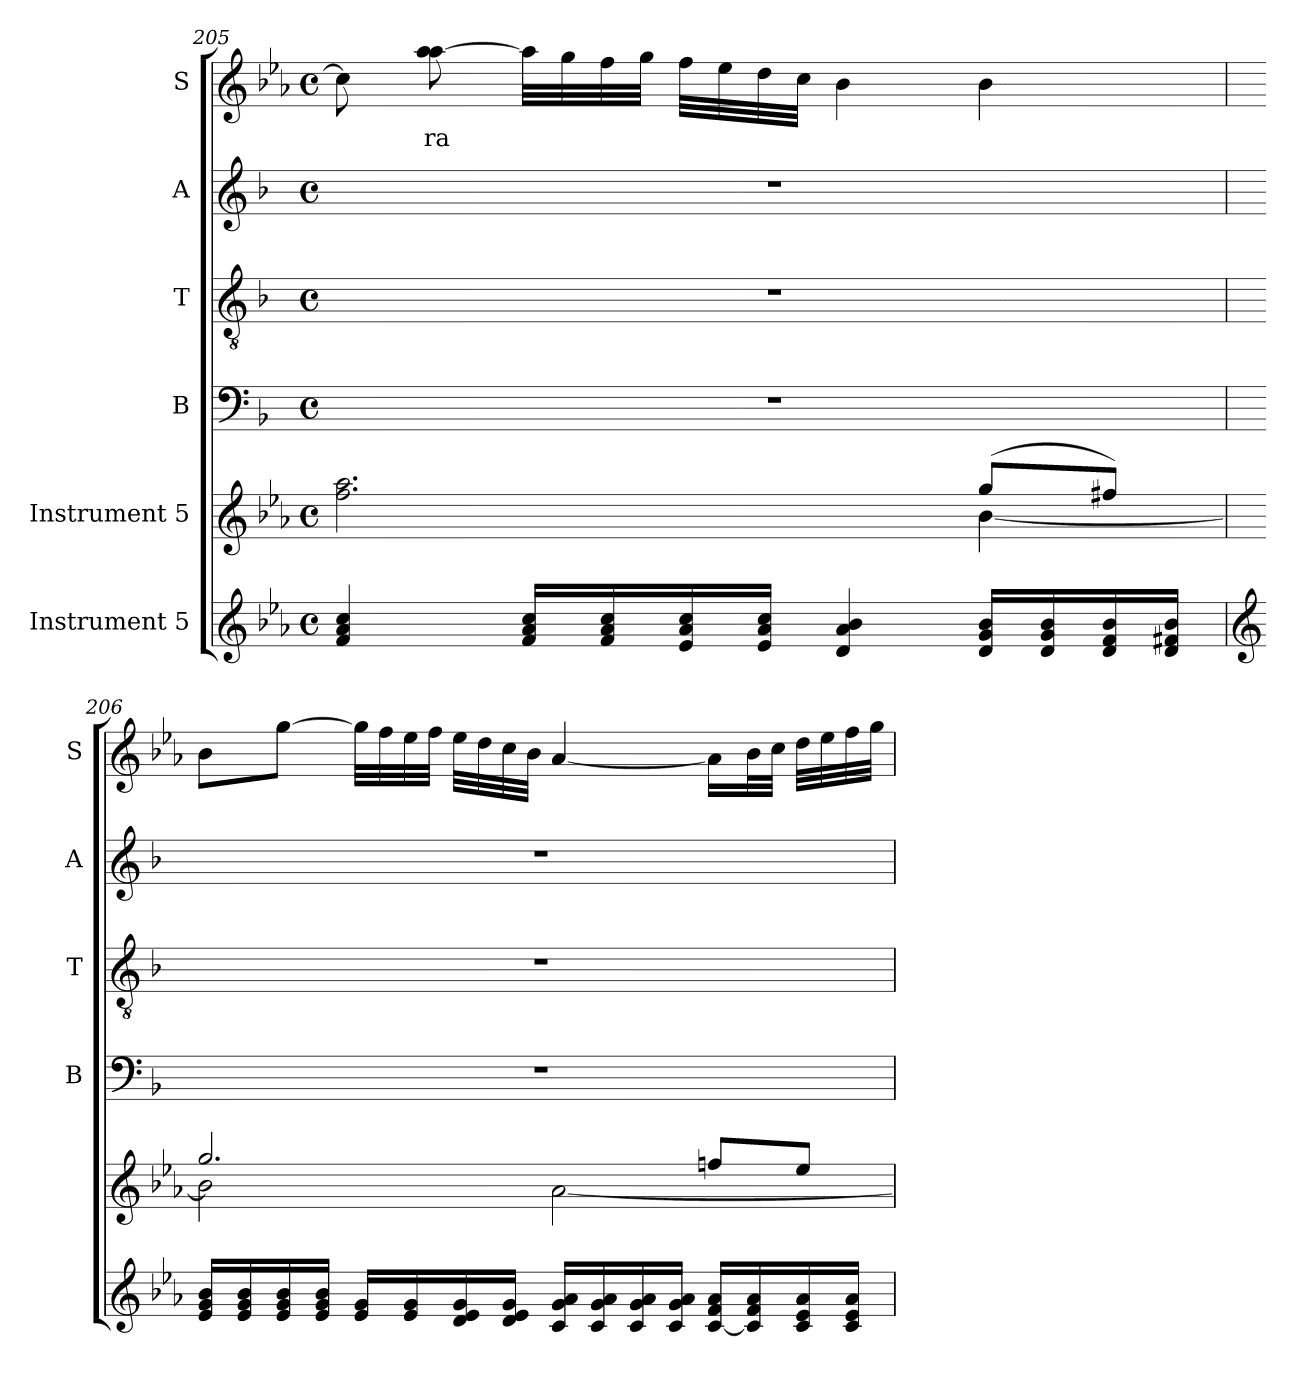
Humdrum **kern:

**kern	**kern	**kern	**kern	**kern	**kern	**text
*part6	*part5	*part4	*part3	*part2	*part1	*part1
*staff6	*staff5	*staff4	*staff3	*staff2	*staff1	*staff1
*I"Instrument 5	*I"Instrument 5	*I"B	*I"T	*I"A	*I"S	*
*	*	*I'B	*I'T	*I'A	*I'S	*
*clefG2	*clefG2	*clefF4	*clefGv2	*clefG2	*clefG2	*
*k[b-e-a-]	*k[b-e-a-]	*k[b-]	*k[b-]	*k[b-]	*k[b-e-a-]	*
*E-:	*E-:	*F:	*F:	*F:	*E-:	*
*M4/4	*M4/4	*M4/4	*M4/4	*M4/4	*M4/4	*
*met(c)	*met(c)	*met(c)	*met(c)	*met(c)	*met(c)	*
=205	=205	=205	=205	=205	=205	=205
*	*^	*	*	*	*	*
!	!	!	!	!	!	!	!LO:LY:b:cj
4cc/ 4a-/ 4f/	2.ryy	2.ff\ 2.aa-\	1r	1r	1r	8cc\]	--
!	!	!	!	!	!	!	!LO:LY:b:cj
.	.	.	.	.	.	8aa-\ [>8aa-\	-ra
!	!	!	!	!	!	!	!LO:LY:b:cj
16cc/ 16a-/ 16f/L	.	.	.	.	.	32aa-\L]	.
!	!	!	!	!	!	!	!LO:LY:b:cj
.	.	.	.	.	.	32gg\	.
!	!	!	!	!	!	!	!LO:LY:b:cj
16cc/ 16f/ 16a-/	.	.	.	.	.	32ff\	.
!	!	!	!	!	!	!	!LO:LY:b:cj
.	.	.	.	.	.	32gg\J	.
!	!	!	!	!	!	!	!LO:LY:b:cj
16cc/ 16e-/ 16a-/	.	.	.	.	.	32ff\L	.
!	!	!	!	!	!	!	!LO:LY:b:cj
.	.	.	.	.	.	32ee-\	.
!	!	!	!	!	!	!	!LO:LY:b:cj
16cc/ 16a-/ 16e-/J	.	.	.	.	.	32dd\	.
!	!	!	!	!	!	!	!LO:LY:b:cj
.	.	.	.	.	.	32cc\J	.
!	!	!	!	!	!	!	!LO:LY:b:cj
4a-/ 4d/ 4b-/	.	.	.	.	.	4b-\	.
!	!	!	!	!	!	!	!LO:LY:b:cj
16b-/ 16g/ 16d/L	(>8gg/L	[<4b-\	.	.	.	4b-\	.
16b-/ 16g/ 16d/	.	.	.	.	.	.	.
16b-/ 16f/ 16d/	8ff#X/J)	.	.	.	.	.	.
16f#X/ 16d/ 16b-/J	.	.	.	.	.	.	.
!!LO:LB:g=z
=206	=206	=206	=206	=206	=206	=206	=206
*clefG2	*	*	*	*	*	*	*
!	!	!	!	!	!	!	!LO:LY:b:cj
16b-/ 16e-/ 16g/L	2.gg/	2b-\]	1r	1r	1r	8b-\L	.
16b-/ 16e-/ 16g/	.	.	.	.	.	.	.
!	!	!	!	!	!	!	!LO:LY:b:cj
16b-/ 16g/ 16e-/	.	.	.	.	.	[>8gg\J	.
16b-/ 16e-/ 16g/J	.	.	.	.	.	.	.
!	!	!	!	!	!	!	!LO:LY:b:cj
16e-/ 16g/L	.	.	.	.	.	32gg\L]	.
!	!	!	!	!	!	!	!LO:LY:b:cj
.	.	.	.	.	.	32ff\	.
!	!	!	!	!	!	!	!LO:LY:b:cj
16g/ 16e-/	.	.	.	.	.	32ee-\	.
!	!	!	!	!	!	!	!LO:LY:b:cj
.	.	.	.	.	.	32ff\J	.
!	!	!	!	!	!	!	!LO:LY:b:cj
16g/ 16d/ 16e-/	.	.	.	.	.	32ee-\L	.
!	!	!	!	!	!	!	!LO:LY:b:cj
.	.	.	.	.	.	32dd\	.
!	!	!	!	!	!	!	!LO:LY:b:cj
16g/ 16d/ 16e-/J	.	.	.	.	.	32cc\	.
!	!	!	!	!	!	!	!LO:LY:b:cj
.	.	.	.	.	.	32b-\J	.
!	!	!	!	!	!	!	!LO:LY:b:cj
16g/ 16c/ 16a-/L	.	[<2a-\	.	.	.	[<4a-/	.
16g/ 16c/ 16a-/	.	.	.	.	.	.	.
16g/ 16c/ 16a-/	.	.	.	.	.	.	.
16g/ 16c/ 16a-/J	.	.	.	.	.	.	.
!	!	!	!	!	!	!	!LO:LY:b:cj
16a-/ [<16c/ 16f/L	8ffn/L	.	.	.	.	16a-\L]	.
!	!	!	!	!	!	!	!LO:LY:b:cj
16a-/ 16f/ 16c/]	.	.	.	.	.	32b-\	.
!	!	!	!	!	!	!	!LO:LY:b:cj
.	.	.	.	.	.	32cc\J	.
!	!	!	!	!	!	!	!LO:LY:b:cj
16a-/ 16e-/ 16c/	8ee-/J	.	.	.	.	32dd\L	.
!	!	!	!	!	!	!	!LO:LY:b:cj
.	.	.	.	.	.	32ee-\	.
!	!	!	!	!	!	!	!LO:LY:b:cj
16e-/ 16c/ 16a-/J	.	.	.	.	.	32ff\	.
!	!	!	!	!	!	!	!LO:LY:b:cj
.	.	.	.	.	.	32gg\J	.
*	*v	*v	*	*	*	*	*
=	=	=	=	=	=	=
*-	*-	*-	*-	*-	*-	*-
